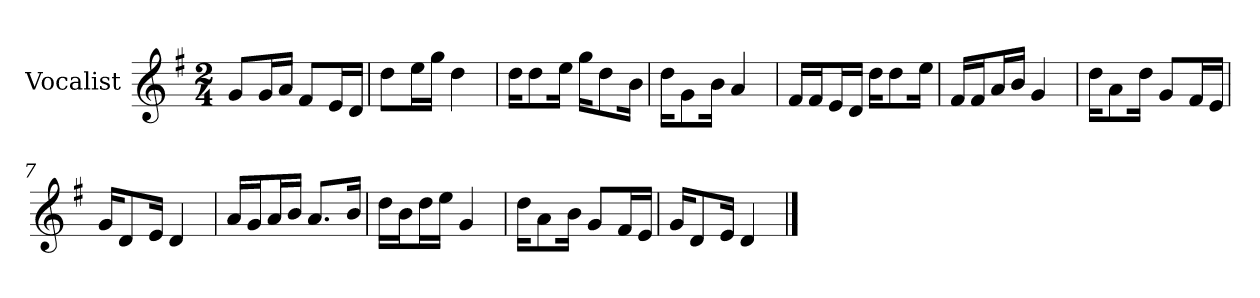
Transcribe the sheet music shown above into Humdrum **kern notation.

**kern
*part1
*staff1
*I"Vocalist
*k[f#]
*G:
*M2/4
=
8gL
16gL
16aJJ
8f#L
16eL
16dJJ
=1
8ddL
16eeL
16ggJJ
4dd
=2
16ddKL
8dd
16eeJk
16ggKL
8dd
16bJk
=3
16ddKL
8g
16bJk
4a
=4
16f#LL
16f#J
16eL
16dJJ
16ddKL
8dd
16eeJk
=5
16f#LL
16f#J
16aL
16bJJ
4g
=6
16ddKL
8a
16ddJk
8gL
16f#L
16eJJ
=7
16gKL
8d
16eJk
4d
=8
16aLL
16gJ
16aL
16bJJ
8.aL
16bJk
=9
16ddLL
16bJ
16ddL
16eeJJ
4g
=10
16ddKL
8a
16bJk
8gL
16f#L
16eJJ
=11
16gKL
8d
16eJk
4d
==
*-
